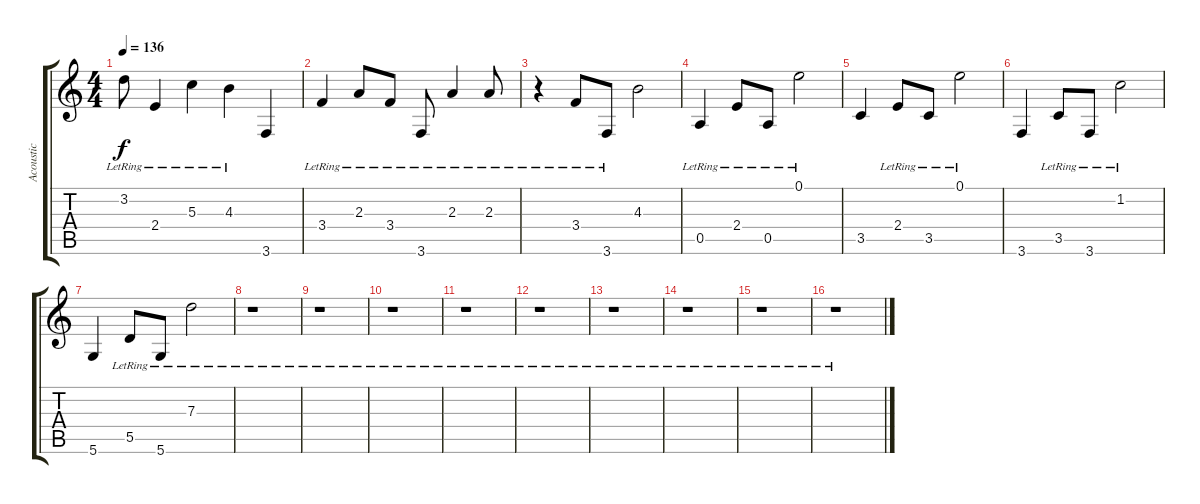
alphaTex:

\track ("Acoustic" "Acoustic") {instrument acousticguitarnylon}
\staff {score tabs}
\tuning (E4 B3 G3 D3 A2 D2) {hide}
\ts (4 4)
\tempo 136
\clef g2
\ks c
3.2{lr}.8{dy f} 2.4{lr}.4 5.3{lr}.4 4.3{lr}.4 3.6.4 |
3.4{lr}.4 2.3{lr}.8 3.4{lr}.8 3.6{lr}.8 2.3{lr}.4 2.3{lr}.8 |
r.4 3.4{lr}.8 3.6{lr}.8 4.3.2 |
0.5{lr}.4 2.4{lr}.8 0.5{lr}.8 0.1{lr}.2 |
3.5.4 2.4{lr}.8 3.5{lr}.8 0.1{lr}.2 |
3.6.4 3.5{lr}.8 3.6{lr}.8 1.2{lr}.2 |
5.6.4 5.5{lr}.8 5.6{lr}.8 7.3{lr}.2 |
r.1 |
r.1 |
r.1 |
r.1 |
r.1 |
r.1 |
r.1 |
r.1 |
r.1
